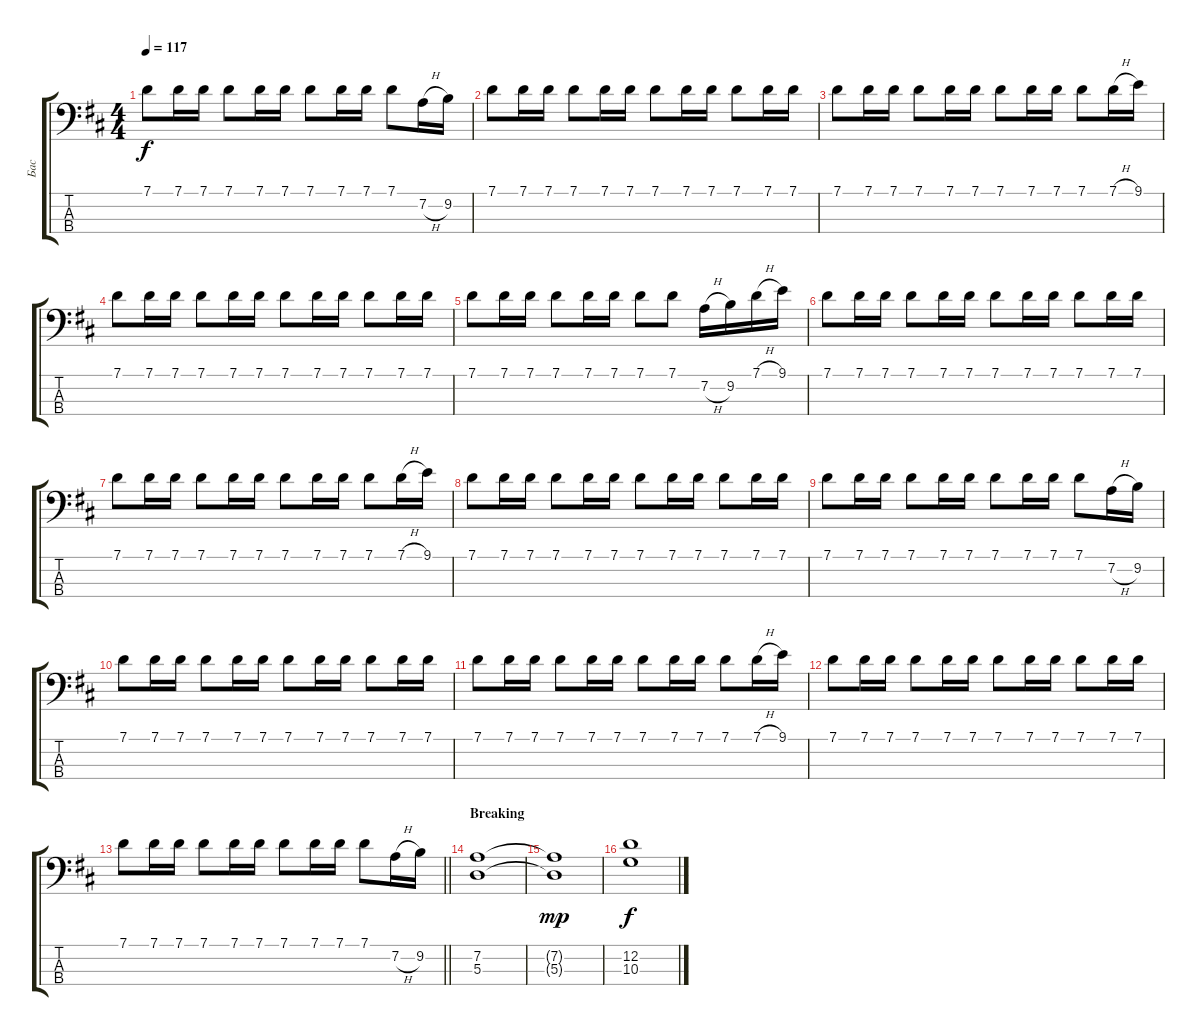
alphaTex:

\track ("Бас" "Бас") {instrument electricbassfinger}
\staff {score tabs}
\tuning (G2 D2 A1 E1) {hide}
\ts (4 4)
\tempo 117
\clef f4
\ks d
7.1.8{dy f} 7.1.16 7.1.16 7.1.8 7.1.16 7.1.16 7.1.8 7.1.16 7.1.16 7.1.8 7.2{h}.16 9.2.16 |
7.1.8 7.1.16 7.1.16 7.1.8 7.1.16 7.1.16 7.1.8 7.1.16 7.1.16 7.1.8 7.1.16 7.1.16 |
7.1.8 7.1.16 7.1.16 7.1.8 7.1.16 7.1.16 7.1.8 7.1.16 7.1.16 7.1.8 7.1{h}.16 9.1.16 |
7.1.8 7.1.16 7.1.16 7.1.8 7.1.16 7.1.16 7.1.8 7.1.16 7.1.16 7.1.8 7.1.16 7.1.16 |
7.1.8 7.1.16 7.1.16 7.1.8 7.1.16 7.1.16 7.1.8 7.1.8 7.2{h}.16 9.2.16 7.1{h}.16 9.1.16 |
7.1.8 7.1.16 7.1.16 7.1.8 7.1.16 7.1.16 7.1.8 7.1.16 7.1.16 7.1.8 7.1.16 7.1.16 |
7.1.8 7.1.16 7.1.16 7.1.8 7.1.16 7.1.16 7.1.8 7.1.16 7.1.16 7.1.8 7.1{h}.16 9.1.16 |
7.1.8 7.1.16 7.1.16 7.1.8 7.1.16 7.1.16 7.1.8 7.1.16 7.1.16 7.1.8 7.1.16 7.1.16 |
7.1.8 7.1.16 7.1.16 7.1.8 7.1.16 7.1.16 7.1.8 7.1.16 7.1.16 7.1.8 7.2{h}.16 9.2.16 |
7.1.8 7.1.16 7.1.16 7.1.8 7.1.16 7.1.16 7.1.8 7.1.16 7.1.16 7.1.8 7.1.16 7.1.16 |
7.1.8 7.1.16 7.1.16 7.1.8 7.1.16 7.1.16 7.1.8 7.1.16 7.1.16 7.1.8 7.1{h}.16 9.1.16 |
7.1.8 7.1.16 7.1.16 7.1.8 7.1.16 7.1.16 7.1.8 7.1.16 7.1.16 7.1.8 7.1.16 7.1.16 |
\barLineRight lightlight
7.1.8 7.1.16 7.1.16 7.1.8 7.1.16 7.1.16 7.1.8 7.1.16 7.1.16 7.1.8 7.2{h}.16 9.2.16 |
\section ("" "Breaking")
(7.2 5.3).1 |
(7.2{t} 5.3{t}).1{dy mp} |
(12.2 10.3).1{dy f}
